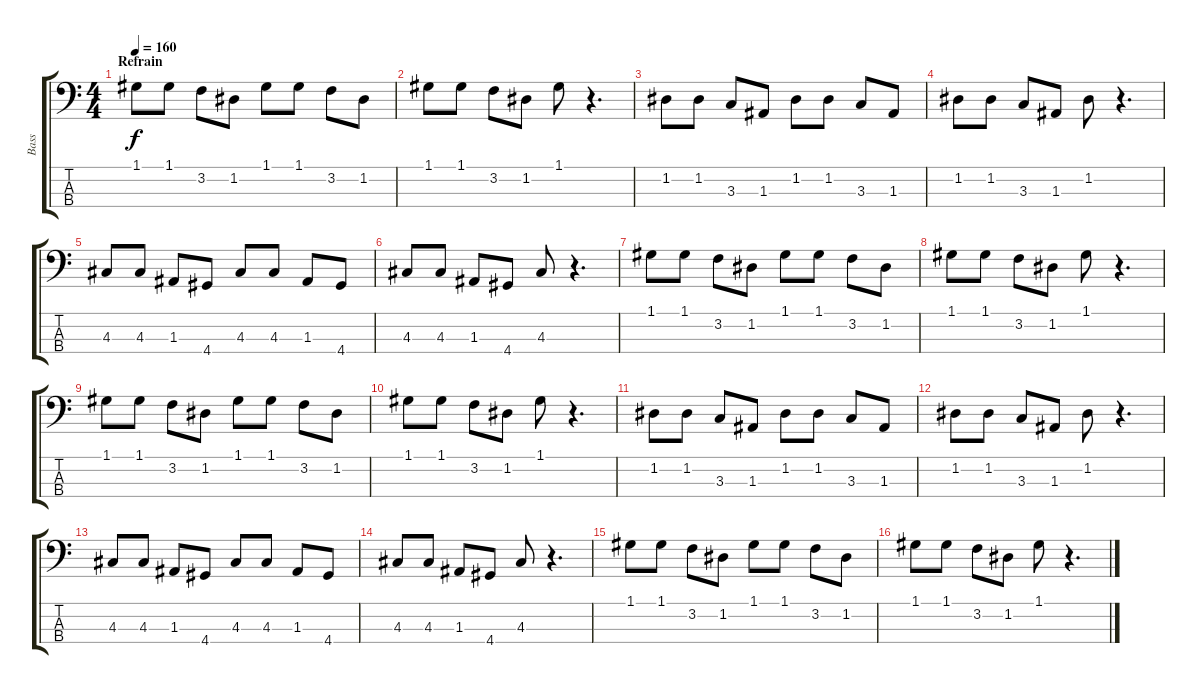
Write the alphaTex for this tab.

\track ("Bass" "Bass") {instrument electricbassfinger}
\staff {score tabs}
\tuning (G2 D2 A1 E1) {hide}
\ts (4 4)
\section ("" "Refrain")
\tempo 160
\clef f4
\ks c
1.1.8{dy f} 1.1.8 3.2.8 1.2.8 1.1.8 1.1.8 3.2.8 1.2.8 |
1.1.8 1.1.8 3.2.8 1.2.8 1.1.8 r.4{d} |
1.2.8 1.2.8 3.3.8 1.3.8 1.2.8 1.2.8 3.3.8 1.3.8 |
1.2.8 1.2.8 3.3.8 1.3.8 1.2.8 r.4{d} |
4.3.8 4.3.8 1.3.8 4.4.8 4.3.8 4.3.8 1.3.8 4.4.8 |
4.3.8 4.3.8 1.3.8 4.4.8 4.3.8 r.4{d} |
1.1.8 1.1.8 3.2.8 1.2.8 1.1.8 1.1.8 3.2.8 1.2.8 |
1.1.8 1.1.8 3.2.8 1.2.8 1.1.8 r.4{d} |
1.1.8 1.1.8 3.2.8 1.2.8 1.1.8 1.1.8 3.2.8 1.2.8 |
1.1.8 1.1.8 3.2.8 1.2.8 1.1.8 r.4{d} |
1.2.8 1.2.8 3.3.8 1.3.8 1.2.8 1.2.8 3.3.8 1.3.8 |
1.2.8 1.2.8 3.3.8 1.3.8 1.2.8 r.4{d} |
4.3.8 4.3.8 1.3.8 4.4.8 4.3.8 4.3.8 1.3.8 4.4.8 |
4.3.8 4.3.8 1.3.8 4.4.8 4.3.8 r.4{d} |
1.1.8 1.1.8 3.2.8 1.2.8 1.1.8 1.1.8 3.2.8 1.2.8 |
1.1.8 1.1.8 3.2.8 1.2.8 1.1.8 r.4{d}
